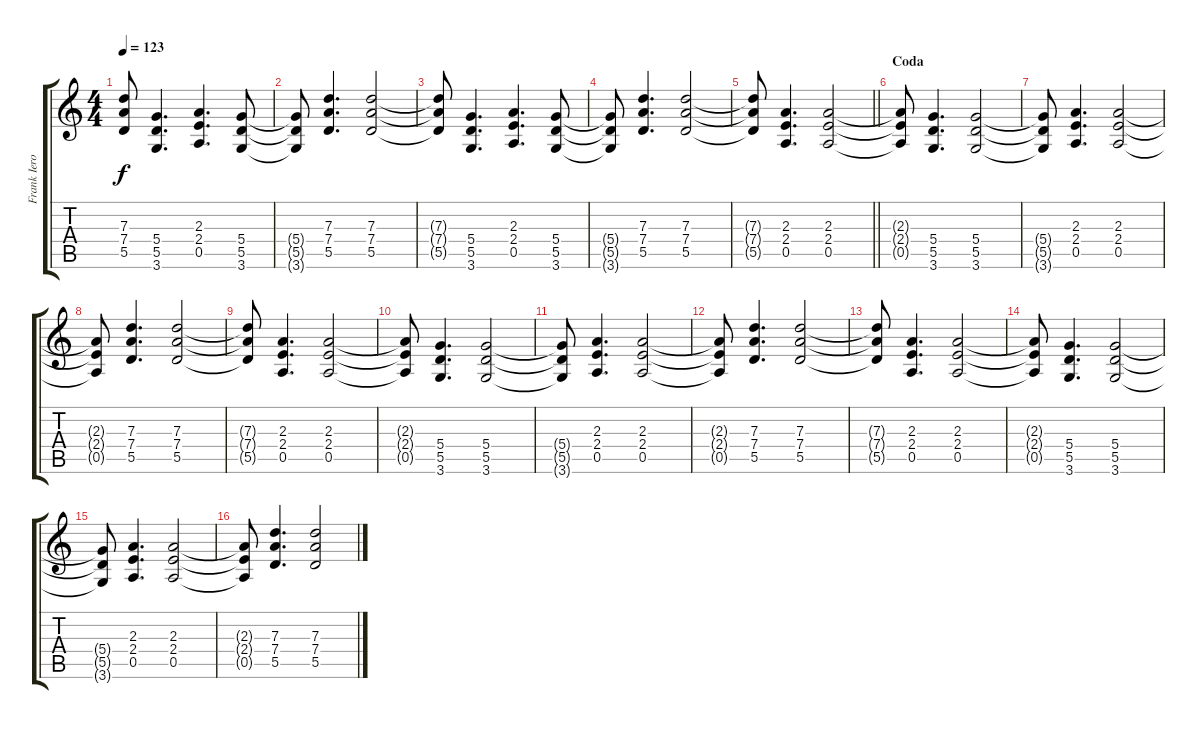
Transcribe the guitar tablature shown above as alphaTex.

\track ("Frank Iero" "Frank Iero") {instrument electricguitarclean}
\staff {score tabs}
\tuning (E4 B3 G3 D3 A2 E2) {hide}
\ts (4 4)
\tempo 123
\clef g2
\ks c
(7.3{t} 7.4{t} 5.5{t}).8{dy f} (5.4 5.5 3.6).4{d} (2.3 2.4 0.5).4{d} (5.4 5.5 3.6).8 |
(5.4{t} 5.5{t} 3.6{t}).8 (7.3 7.4 5.5).4{d} (7.3 7.4 5.5).2 |
(7.3{t} 7.4{t} 5.5{t}).8 (5.4 5.5 3.6).4{d} (2.3 2.4 0.5).4{d} (5.4 5.5 3.6).8 |
(5.4{t} 5.5{t} 3.6{t}).8 (7.3 7.4 5.5).4{d} (7.3 7.4 5.5).2 |
\barLineRight lightlight
(7.3{t} 7.4{t} 5.5{t}).8 (2.3 2.4 0.5).4{d} (2.3 2.4 0.5).2 |
\section ("" "Coda")
(2.3{t} 2.4{t} 0.5{t}).8 (5.4 5.5 3.6).4{d} (5.4 5.5 3.6).2 |
(5.4{t} 5.5{t} 3.6{t}).8 (2.3 2.4 0.5).4{d} (2.3 2.4 0.5).2 |
(2.3{t} 2.4{t} 0.5{t}).8 (7.3 7.4 5.5).4{d} (7.3 7.4 5.5).2 |
(7.3{t} 7.4{t} 5.5{t}).8 (2.3 2.4 0.5).4{d} (2.3 2.4 0.5).2 |
(2.3{t} 2.4{t} 0.5{t}).8 (5.4 5.5 3.6).4{d} (5.4 5.5 3.6).2 |
(5.4{t} 5.5{t} 3.6{t}).8 (2.3 2.4 0.5).4{d} (2.3 2.4 0.5).2 |
(2.3{t} 2.4{t} 0.5{t}).8 (7.3 7.4 5.5).4{d} (7.3 7.4 5.5).2 |
(7.3{t} 7.4{t} 5.5{t}).8 (2.3 2.4 0.5).4{d} (2.3 2.4 0.5).2 |
(2.3{t} 2.4{t} 0.5{t}).8 (5.4 5.5 3.6).4{d} (5.4 5.5 3.6).2 |
(5.4{t} 5.5{t} 3.6{t}).8 (2.3 2.4 0.5).4{d} (2.3 2.4 0.5).2 |
(2.3{t} 2.4{t} 0.5{t}).8 (7.3 7.4 5.5).4{d} (7.3 7.4 5.5).2
